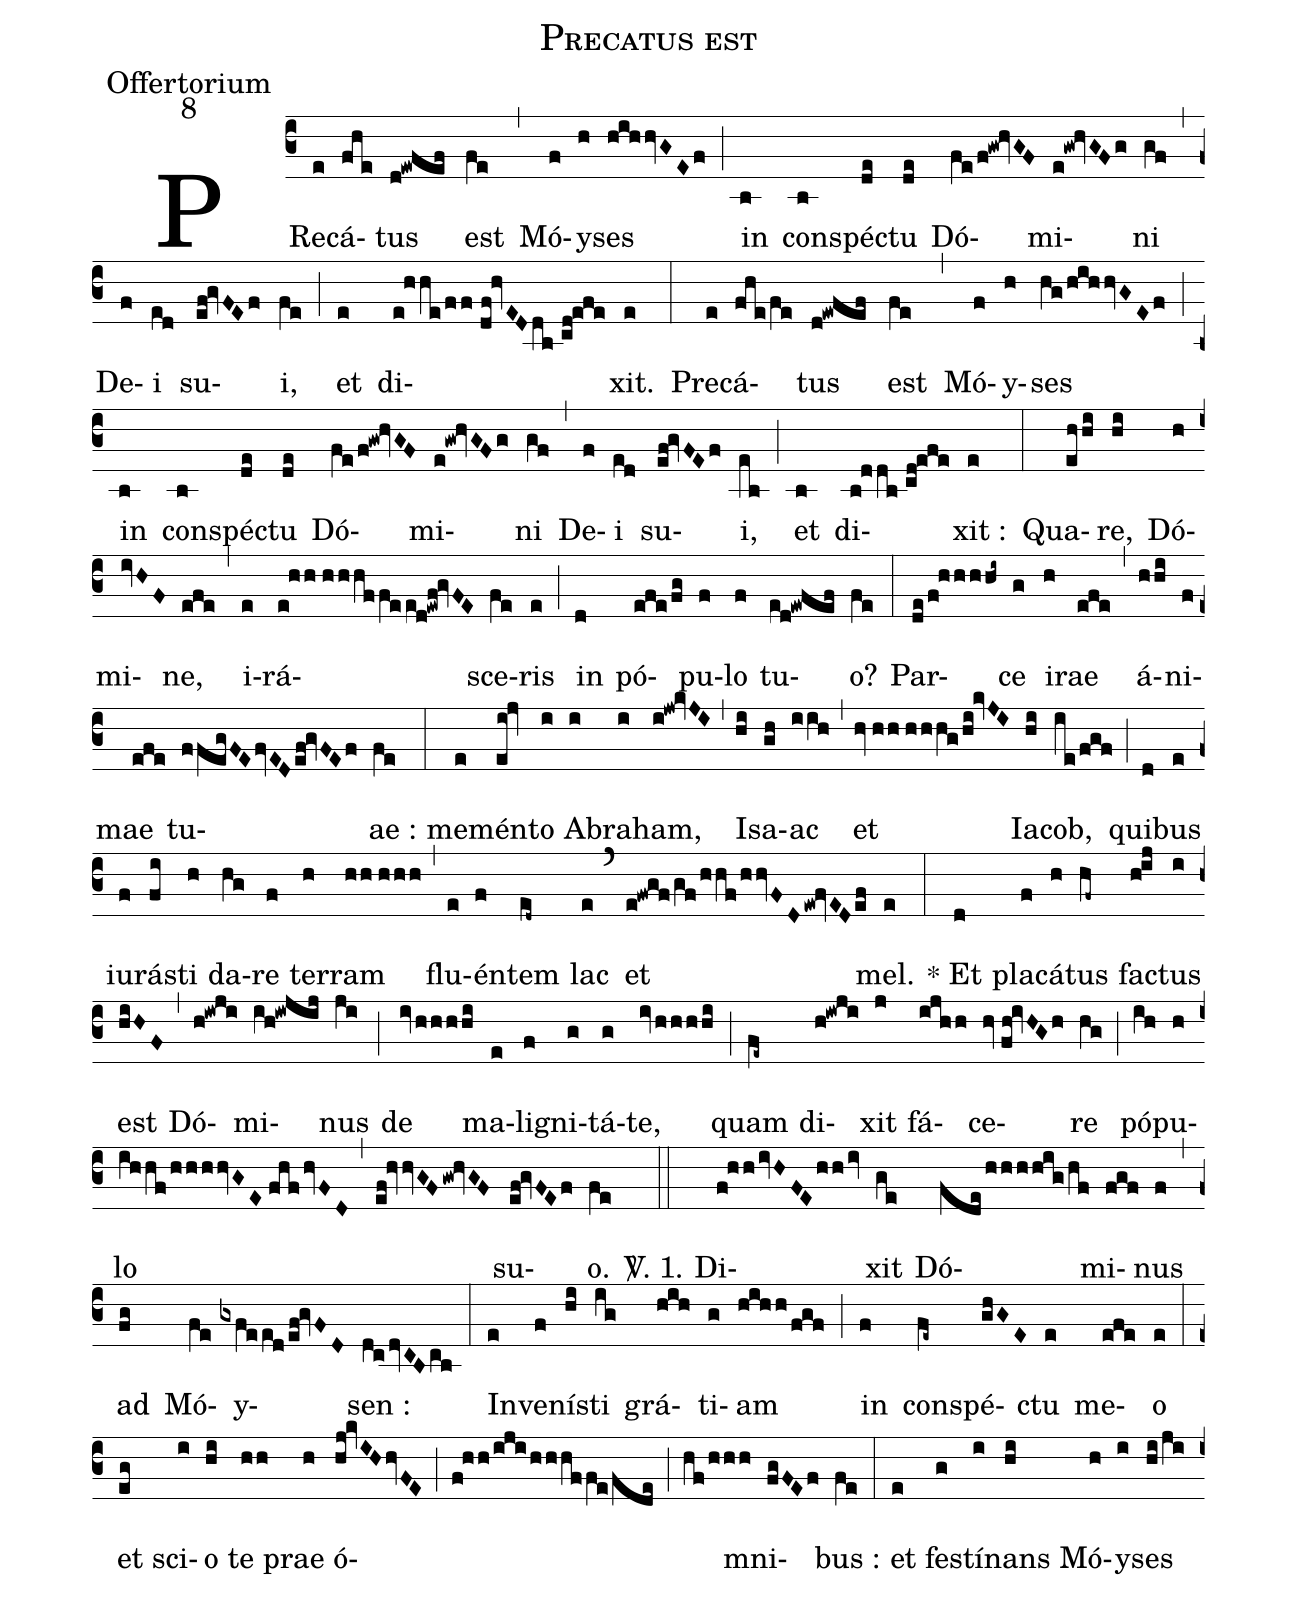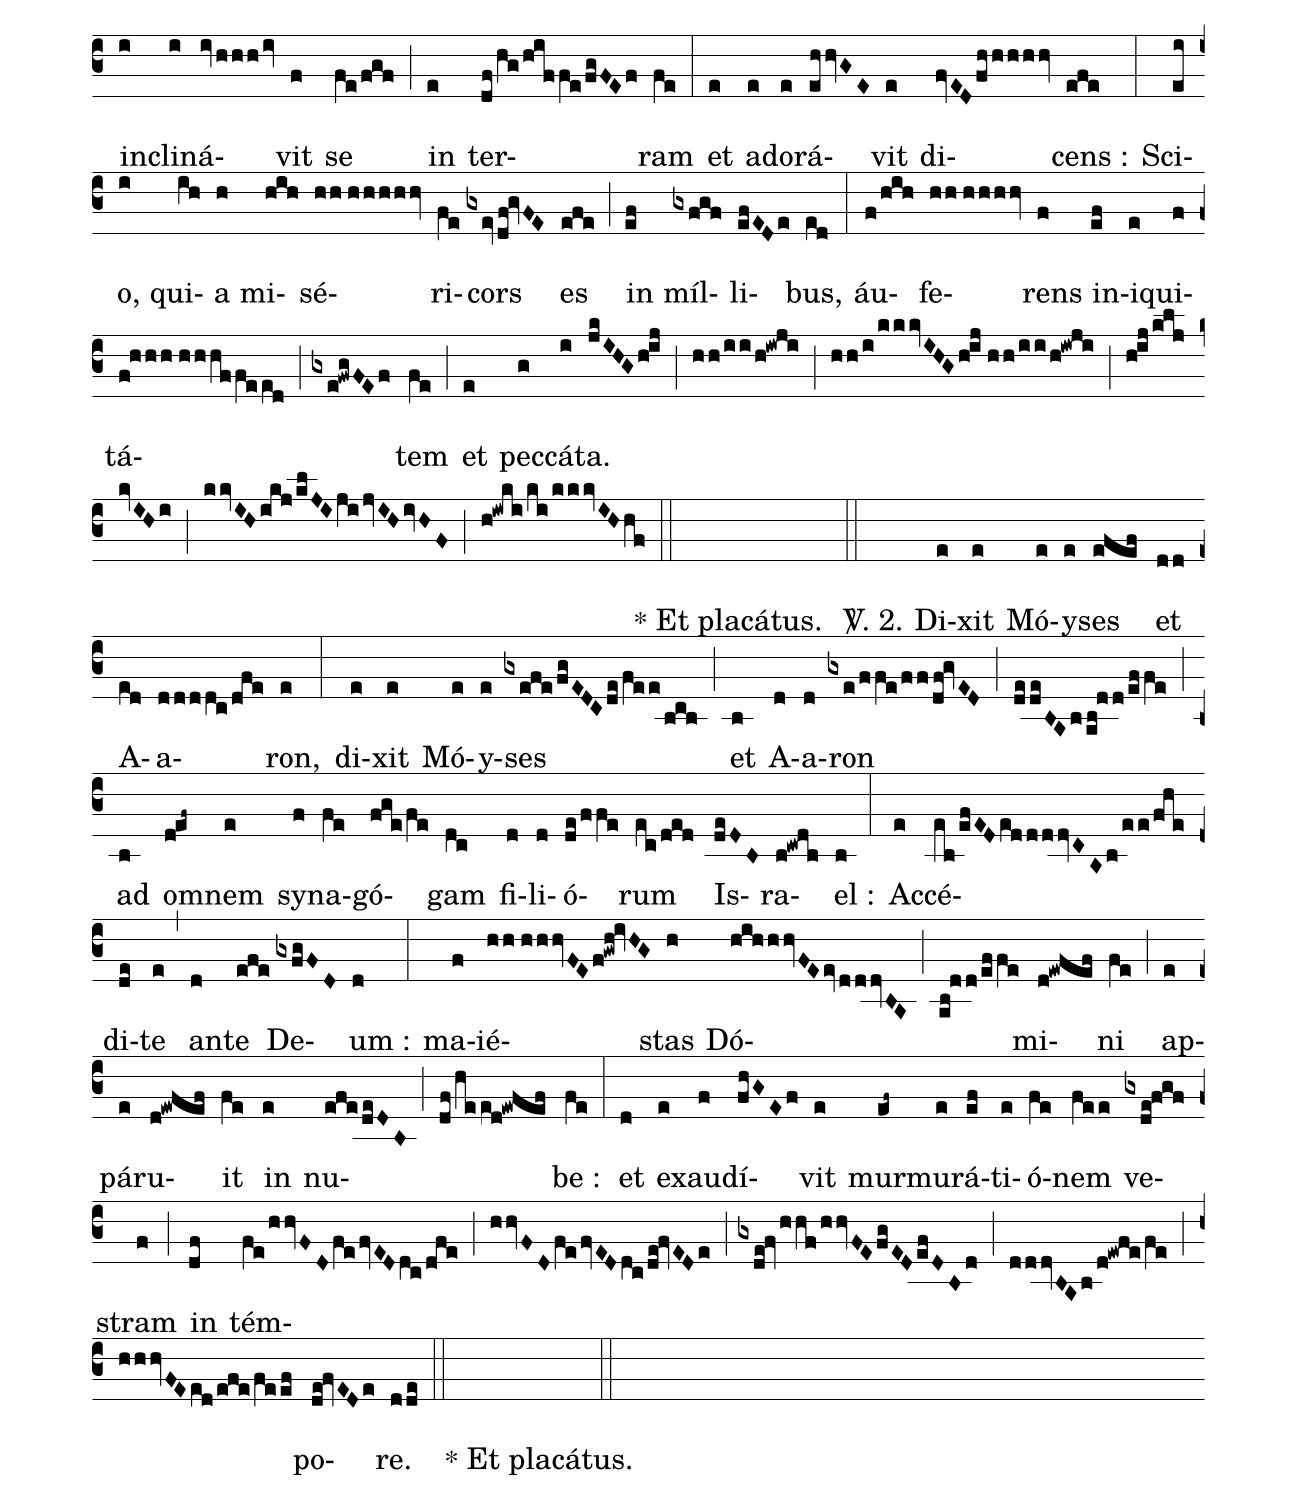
name:Precatus est;
office-part:Offertorium;
mode:8;
%%
(c3) PRe(e)cá(fhe)tus(d!ewfef) est(fe) (,) Mó(f)y(h)ses(hihhvGEf) (;) in(b) con(b)spé(de)ctu(de) Dó(fe/f!gw!hvGF)mi(e!gw!hvGFg)ni(gf) (,) De(f)i(ed) su(ef!gvFEf)i,(fe) (;) et(e) di(e!hhe/ff//df!hvEDdb//cd!efe)xit.(e) (:) Pre(e)cá(fhe/fe)tus(d!ewfef) est(fe) (,) Mó(f)y(h)ses(hg/hihhvGEf) (;) in(b) con(b)spé(de)ctu(de) Dó(fe/f!gw!hvGF)mi(e!gw!hvGFg)ni(gf) (,) De(f)i(ed) su(ef!gvFEf)i,(eb) (;) et(b) di(b!ddb//cd!efe)xit :(e) (:) Qua(ehhi)re,(hi) Dó(h)mi(ivHF)ne,(efe) (,) i(e)rá(e!hh//hhhffeed!ewf!gvFE)sce(fe)ris(e) (;) in(d) pó(efe/fg)pu(f)lo(f) tu(ed!ewfef)o?(fe) (:) Par(de/f!hhhhi~)ce(g) i(h)rae(efe) (,) á(hhi)ni(f)mae(efe) tu(ffegFEfvEDef!gvFEf)ae :(fe) (:) me(e)mén(ei!jv)to(i) A(i)bra(i)ham,(i!jw!kvJI) (,) I(hi)sa(gh)ac(iih) (,) et(hv//hh//hhhg/hi!kvJI) Ia(hi)cob,(ie/fgf) (;) qui(d)bus(e) iu(f)rá(fi)sti(h) da(hg)re(f) ter(h)ram(hh//hhh) (,) flu(e)én(f)tem(ed~) lac(e) (`) et(e!fwgf/gf/hhf/hhvFDew!fvEDef) mel.(e) (:) * Et(d) pla(f)cá(h)tus(hf~) fa(hij)ctus(i) est(hiHF) (,) Dó(h!iwji)mi(ih!iwjij)nus(ji) (;) de(ivhhhhi) ma(e)li(f)gni(g)tá(g)te,(ivhhhhi) (;) quam(fe~) di(h!iwji)xit(j) fá(ijhh)ce(hv//fh!ivHGh)re(hg) (;) pó(ih)pu(h)lo(ihhf/hhhhvGE//fhfhvFD) (,) (ef!hvvGFgw!hvGF) su(ef!gvFEf)o.(fe) (::)
<sp>V/</sp>. 1. Di(f!hhivHFEhhiv)xit(ge) Dó(fde/hhhhig/hf)mi(fgf)nus(f) (,) ad(fg) Mó(fe)y(gxfeed/ef!gvFD)sen :(dcdvCBcb) (:) In(e)ve(f)ní(hi)sti(ig) grá(hih)ti(g)am(hihh/fgf) (;) in(f) con(fe~)spé(ghGE)ctu(e) me(efe)o(e) (:) et(eg) sci(i)o(hi) te(hh) prae(h) ó(hj!kvIHhvFE)(;)(f!hh/iji/hhhffe/fde)(;)(hf/hhh)mni(fgFEf)bus :(fe) (:) et(e) fe(g)stí(i)nans(hi) Mó(h)y(i)ses(hi/ji) in(i)cli(i)ná(ivhhhiv)vit(f) se(fe/fgf) (;) in(e) ter(df/hg/hiffe/fgFEf)ram(fe) (:) et(e) ad(e)o(e)rá(ehhvGE)vit(e) di(fvEDfhhhhhv)cens :(efe) (:) Sci(ei)o,(i) qui(ih)a(h) mi(hih)sé(hh//hhhhhv)ri(fe)cors(gxevdf!gvFE) es(efe) (;) in(ef) míl(gxfgf)li(efEDe)bus,(ed) (:) áu(f/hih)fe(hh//hhh/!hv)rens(f) in(ef)i(e)qui(f)tá(f!hhh//hhhffeed)(;)(gxe!fwgFEf)tem(fe) (;) et(e) pec(g)cá(i)ta.(jkIHGhij) (;) (hh/ii/h!iwji) (;) (hh/i/kkkvIHGhij//hh/ii/h!iwji) (;) (hijkljkvIHi) (;) (kkvIHikj/klJIjijvIHivHF) (;) (h!iwki/ki/kkkvIHhf) (::) ()* Et placátus.() (::)
<sp>V/</sp>. 2. Di(e)xit(e) Mó(e)y(e)ses(efef) et(dd) A(ed)a(ddddc/dfe)ron,(e) (:) di(e)xit(e) Mó(e)y(e)ses(gxefe/fgEDCde/fee/bcb) (;) et(b) A(d)a(d)ron(gxe/ffe/ff/df!gvED) (;) (de/deBAb/ab!dd/effe) (;) ad(b) o(def~)mnem(e) sy(f)na(fe)gó(fge/fe)gam(dc) fi(d)li(d)ó(de/ffe)rum(ec/ded) Is(deDB)ra(b!cwdb)el :(b) (:) Ac(e)cé(eb/efEDeddddvCAb/ee/fhe)di(de)te(e) (,) an(d)te(efe) De(gxfgFD)um :(d) (:) ma(f)ié(hh//hh/!hvFEf!gwh!ivHG)stas(h) Dó(hihhhvFEevdd/!dvBA)(;)(ab!dd/effe)mi(d!ewfef)ni(fe) (;) ap(e)pá(e)ru(d!ewfef)it(fe) in(e) nu(efe/deDB)(;)(df/he/!ed!ewfef)be :(fe) (:) et(d) ex(e)au(f)dí(fhGEf)vit(e) mur(ef~)mu(e)rá(ef)ti(e)ó(fe)nem(fee) ve(gxde!fgf)stram(f) (;) in(df) tém(fe/hhvFDfefvEDdc/dfe)(;)(hhvFDfefvEDdc/de!fvEDe)(;)(gxde!fvhhf/hhvFEfgEDefDBd)(;)(dddvBAb/d!ewfe/fe)(;)(hhhvFEed/efe/feef)po(de!fvEDe)re.(dde) (::) ()* Et placátus.() (::)
